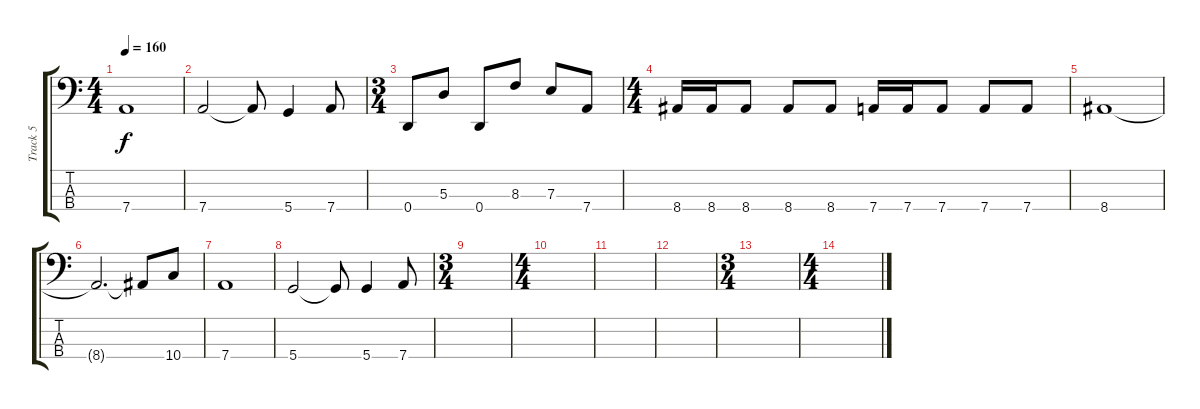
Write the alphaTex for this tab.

\track ("Track 5" "Track 5") {instrument electricbassfinger}
\staff {score tabs}
\tuning (G2 D2 A1 D1) {hide}
\ts (4 4)
\tempo 160
\clef f4
\ks c
7.4.1{dy f} |
7.4.2 7.4{t}.8 5.4.4 7.4.8 |
\ts (3 4)
0.4.8 5.3.8 0.4.8 8.3.8 7.3.8 7.4.8 |
\ts (4 4)
8.4.16 8.4.16 8.4.8 8.4.8 8.4.8 7.4.16 7.4.16 7.4.8 7.4.8 7.4.8 |
8.4.1 |
8.4{t}.2{d} 8.4{t}.8 10.4.8 |
7.4.1 |
5.4.2 5.4{t}.8 5.4.4 7.4.8 |
\ts (3 4)
|
\ts (4 4)
|
|
|
\ts (3 4)
|
\ts (4 4)
